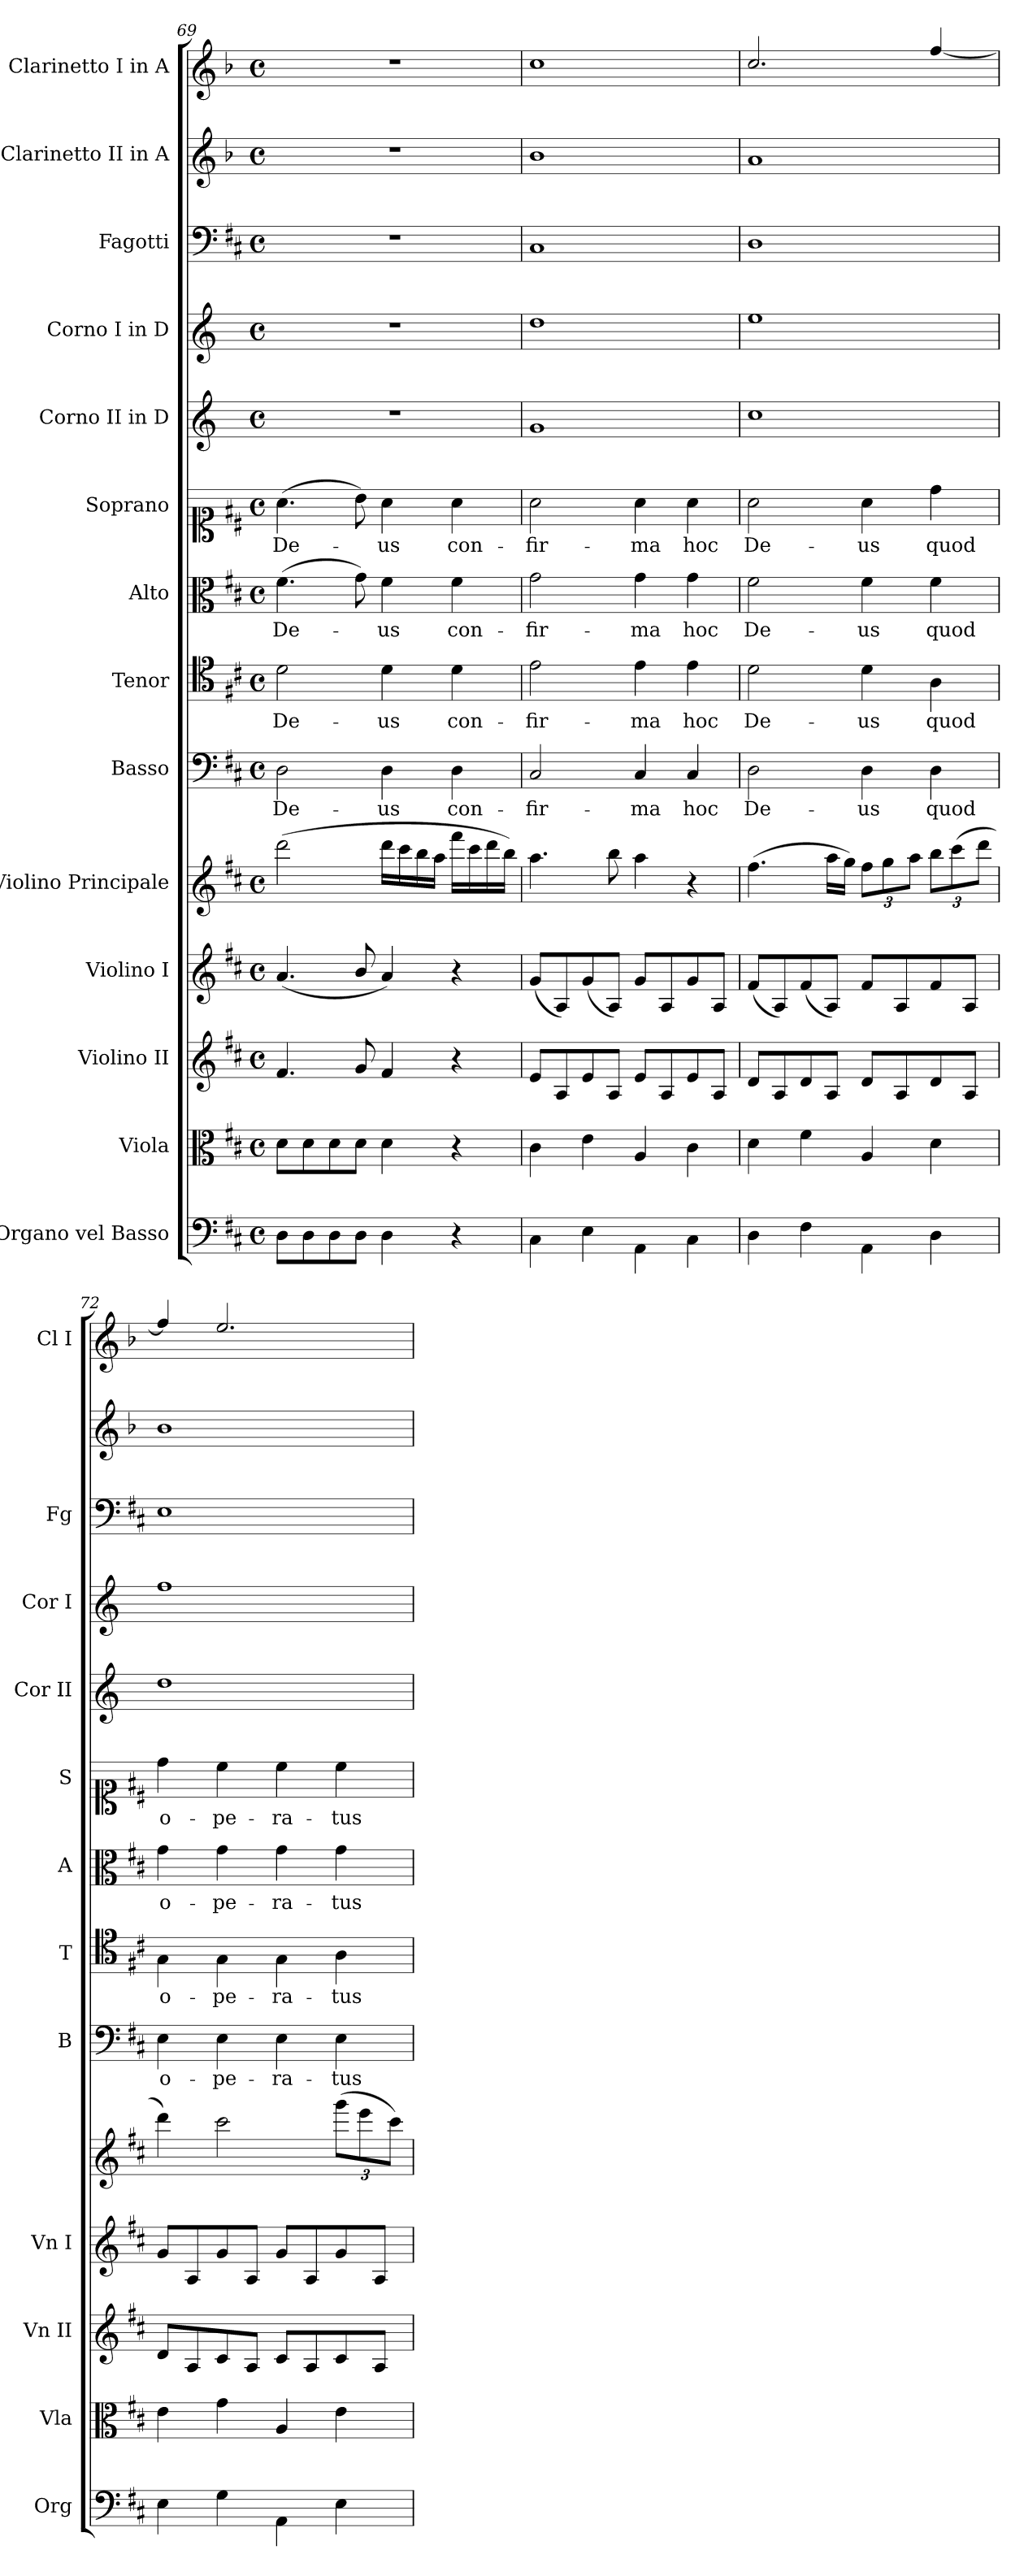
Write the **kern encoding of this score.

**kern	**kern	**kern	**kern	**kern	**kern	**text	**kern	**text	**kern	**text	**kern	**text	**kern	**kern	**kern	**kern	**kern
*part14	*part13	*part12	*part11	*part10	*part9	*part9	*part8	*part8	*part7	*part7	*part6	*part6	*part5	*part4	*part3	*part2	*part1
*staff14	*staff13	*staff12	*staff11	*staff10	*staff9	*staff9	*staff8	*staff8	*staff7	*staff7	*staff6	*staff6	*staff5	*staff4	*staff3	*staff2	*staff1
*I"Organo vel Basso	*I"Viola	*I"Violino II	*I"Violino I	*I"Violino Principale	*I"Basso	*	*I"Tenor	*	*I"Alto	*	*I"Soprano	*	*I"Corno II in D	*I"Corno I in D	*I"Fagotti	*I"Clarinetto II in A	*I"Clarinetto I in A
*I'Org	*I'Vla	*I'Vn II	*I'Vn I	*	*I'B	*	*I'T	*	*I'A	*	*I'S	*	*I'Cor II	*I'Cor I	*I'Fg	*	*I'Cl I
*clefF4	*clefC3	*clefG2	*clefG2	*clefG2	*clefF4	*	*clefC4	*	*clefC3	*	*clefC1	*	*clefG2	*clefG2	*clefF4	*clefG2	*clefG2
*	*	*	*	*	*	*	*	*	*	*	*	*	*ITrd-1c-2	*ITrd-1c-2	*	*ITrd2c3	*ITrd2c3
*k[f#c#]	*k[f#c#]	*k[f#c#]	*k[f#c#]	*k[f#c#]	*k[f#c#]	*	*k[f#c#]	*	*k[f#c#]	*	*k[f#c#]	*	*k[f#c#]	*k[f#c#]	*k[f#c#]	*k[f#c#]	*k[f#c#]
*D:	*D:	*D:	*D:	*D:	*D:	*	*D:	*	*D:	*	*D:	*	*	*	*D:	*D:	*D:
*M4/4	*M4/4	*M4/4	*M4/4	*M4/4	*M4/4	*	*M4/4	*	*M4/4	*	*M4/4	*	*M4/4	*M4/4	*M4/4	*M4/4	*M4/4
*met(c)	*met(c)	*met(c)	*met(c)	*met(c)	*met(c)	*	*met(c)	*	*met(c)	*	*met(c)	*	*met(c)	*met(c)	*met(c)	*met(c)	*met(c)
=69	=69	=69	=69	=69	=69	=69	=69	=69	=69	=69	=69	=69	=69	=69	=69	=69	=69
8DL	8dL	4.f#	(<4.a	(>2ddd	2D	De-	2d	De-	(>4.f#	De-	(>4.a	De-	1r	1r	1r	1r	1r
8D	8d	.	.	.	.	.	.	.	.	.	.	.	.	.	.	.	.
8D	8d	.	.	.	.	.	.	.	.	.	.	.	.	.	.	.	.
8DJ	8dJ	8g	8b/	.	.	.	.	.	8g)	.	8b)	.	.	.	.	.	.
4D	4d	4f#	4a)	16dddLL	4D	-us	4d	-us	4f#	-us	4a	-us	.	.	.	.	.
.	.	.	.	16ccc#	.	.	.	.	.	.	.	.	.	.	.	.	.
.	.	.	.	16bb	.	.	.	.	.	.	.	.	.	.	.	.	.
.	.	.	.	16aaJJ	.	.	.	.	.	.	.	.	.	.	.	.	.
4r	4r	4r	4r	16fff#LL	4D	con-	4d	con-	4f#	con-	4a	con-	.	.	.	.	.
.	.	.	.	16ccc#	.	.	.	.	.	.	.	.	.	.	.	.	.
.	.	.	.	16ddd	.	.	.	.	.	.	.	.	.	.	.	.	.
.	.	.	.	16bbJJ)	.	.	.	.	.	.	.	.	.	.	.	.	.
=70	=70	=70	=70	=70	=70	=70	=70	=70	=70	=70	=70	=70	=70	=70	=70	=70	=70
4C#\	4c#	8eL	(<8gL	4.aa	2C#	-fir-	2e	-fir-	2g	-fir-	2a	-fir-	1a	1ee	1C#	1g	1a
.	.	8A	8A)	.	.	.	.	.	.	.	.	.	.	.	.	.	.
4E	4e	8e	(<8g	.	.	.	.	.	.	.	.	.	.	.	.	.	.
.	.	8AJ	8AJ)	8bb	.	.	.	.	.	.	.	.	.	.	.	.	.
4AA\	4A	8eL	8gL	4aa	4C#	-ma	4e	-ma	4g	-ma	4a	-ma	.	.	.	.	.
.	.	8A	8A	.	.	.	.	.	.	.	.	.	.	.	.	.	.
4C#\	4c#	8e	8g	4r	4C#	hoc	4e	hoc	4g	hoc	4a	hoc	.	.	.	.	.
.	.	8AJ	8AJ	.	.	.	.	.	.	.	.	.	.	.	.	.	.
=71	=71	=71	=71	=71	=71	=71	=71	=71	=71	=71	=71	=71	=71	=71	=71	=71	=71
4D	4d	8dL	(<8f#L	(>4.ff#	2D	De-	2d	De-	2f#	De-	2a	De-	1dd	1ff#	1D	1f#	2.a/
.	.	8A	8A)	.	.	.	.	.	.	.	.	.	.	.	.	.	.
4F#	4f#	8d	(<8f#	.	.	.	.	.	.	.	.	.	.	.	.	.	.
.	.	8AJ	8AJ)	16aaLL	.	.	.	.	.	.	.	.	.	.	.	.	.
.	.	.	.	16ggJJ)	.	.	.	.	.	.	.	.	.	.	.	.	.
4AA\	4A	8dL	8f#L	12ff#L	4D	-us	4d	-us	4f#	-us	4a	-us	.	.	.	.	.
.	.	.	.	12gg	.	.	.	.	.	.	.	.	.	.	.	.	.
.	.	8A	8A	.	.	.	.	.	.	.	.	.	.	.	.	.	.
.	.	.	.	12aaJ	.	.	.	.	.	.	.	.	.	.	.	.	.
4D	4d	8d	8f#	12bbL	4D	quod	4A	quod	4f#	quod	4dd	quod	.	.	.	.	[4dd/
.	.	.	.	(>12ccc#	.	.	.	.	.	.	.	.	.	.	.	.	.
.	.	8AJ	8AJ	.	.	.	.	.	.	.	.	.	.	.	.	.	.
.	.	.	.	12dddJ	.	.	.	.	.	.	.	.	.	.	.	.	.
=72	=72	=72	=72	=72	=72	=72	=72	=72	=72	=72	=72	=72	=72	=72	=72	=72	=72
4E	4e	8dL	8gL	4ddd)	4E	o-	4G\	o-	4g	o-	4dd	o-	1ee	1gg	1E	1g	4dd/]
.	.	8A	8A	.	.	.	.	.	.	.	.	.	.	.	.	.	.
4G	4g	8c#	8g	2ccc#	4E	-pe-	4G\	-pe-	4g	-pe-	4cc#	-pe-	.	.	.	.	2.cc#/
.	.	8AJ	8AJ	.	.	.	.	.	.	.	.	.	.	.	.	.	.
4AA\	4A	8c#L	8gL	.	4E	-ra-	4G\	-ra-	4g	-ra-	4cc#	-ra-	.	.	.	.	.
.	.	8A	8A	.	.	.	.	.	.	.	.	.	.	.	.	.	.
4E	4e	8c#	8g	(>12gggL	4E	-tus	4A	-tus	4g	-tus	4cc#	-tus	.	.	.	.	.
.	.	.	.	12eee	.	.	.	.	.	.	.	.	.	.	.	.	.
.	.	8AJ	8AJ	.	.	.	.	.	.	.	.	.	.	.	.	.	.
.	.	.	.	12ccc#J)	.	.	.	.	.	.	.	.	.	.	.	.	.
=	=	=	=	=	=	=	=	=	=	=	=	=	=	=	=	=	=
*-	*-	*-	*-	*-	*-	*-	*-	*-	*-	*-	*-	*-	*-	*-	*-	*-	*-
